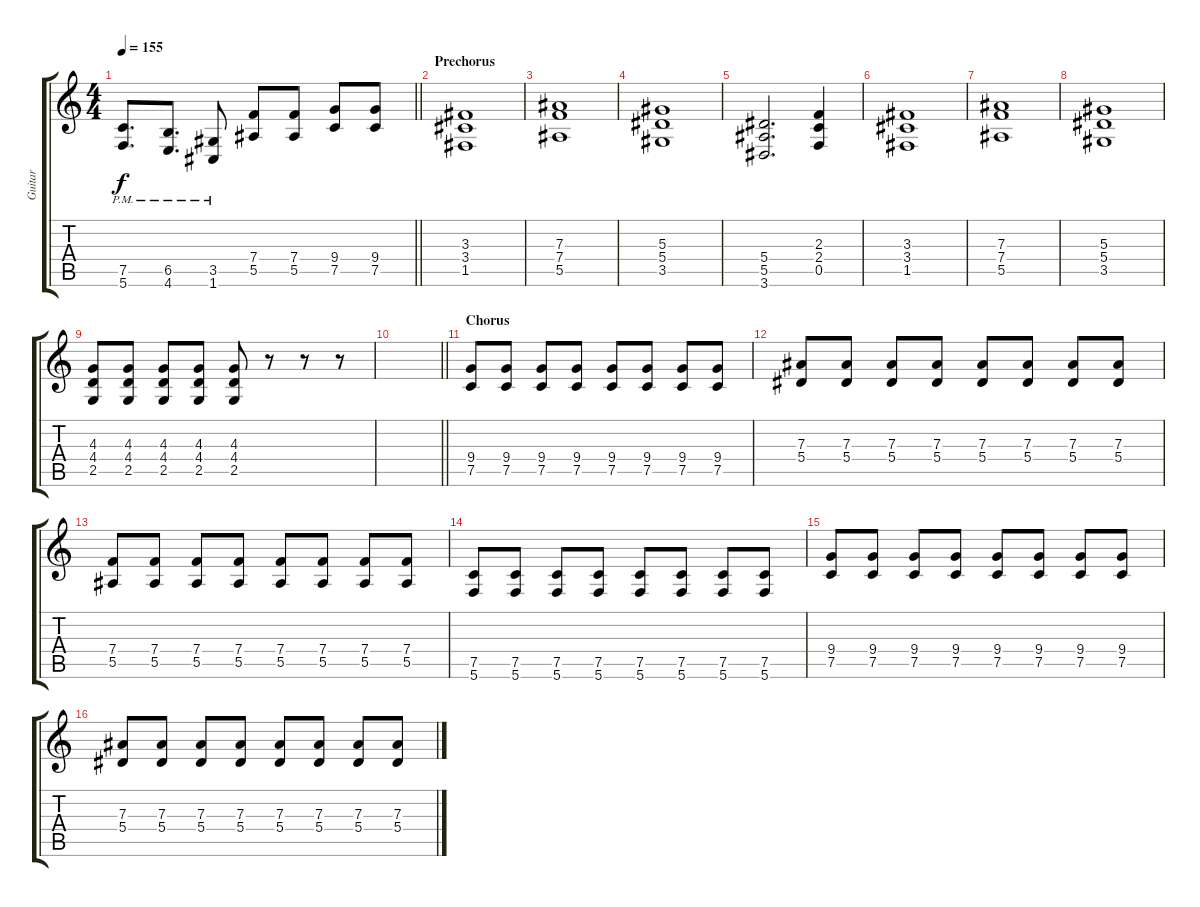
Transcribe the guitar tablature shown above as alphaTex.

\track ("Guitar" "Guitar") {instrument distortionguitar}
\staff {score tabs}
\tuning (C4 G3 Eb3 Bb2 F2 C2) {hide}
\ts (4 4)
\tempo 155
\clef g2
\barLineRight lightlight
\ks c
(7.5{pm} 5.6{pm}).8{d dy f} (6.5{pm} 4.6{pm}).8{d} (3.5{pm} 1.6{pm}).8 (7.4 5.5).8 (7.4 5.5).8 (9.4 7.5).8 (9.4 7.5).8 |
\section ("" "Prechorus")
(3.3 3.4 1.5).1 |
(7.3 7.4 5.5).1 |
(5.3 5.4 3.5).1 |
(5.4 5.5 3.6).2{d} (2.3 2.4 0.5).4 |
(3.3 3.4 1.5).1 |
(7.3 7.4 5.5).1 |
(5.3 5.4 3.5).1 |
(4.3 4.4 2.5).8 (4.3 4.4 2.5).8 (4.3 4.4 2.5).8 (4.3 4.4 2.5).8 (4.3 4.4 2.5).8 r.8 r.8 r.8 |
\barLineRight lightlight
|
\section ("" "Chorus")
(9.4 7.5).8 (9.4 7.5).8 (9.4 7.5).8 (9.4 7.5).8 (9.4 7.5).8 (9.4 7.5).8 (9.4 7.5).8 (9.4 7.5).8 |
(7.3 5.4).8 (7.3 5.4).8 (7.3 5.4).8 (7.3 5.4).8 (7.3 5.4).8 (7.3 5.4).8 (7.3 5.4).8 (7.3 5.4).8 |
(7.4 5.5).8 (7.4 5.5).8 (7.4 5.5).8 (7.4 5.5).8 (7.4 5.5).8 (7.4 5.5).8 (7.4 5.5).8 (7.4 5.5).8 |
(7.5 5.6).8 (7.5 5.6).8 (7.5 5.6).8 (7.5 5.6).8 (7.5 5.6).8 (7.5 5.6).8 (7.5 5.6).8 (7.5 5.6).8 |
(9.4 7.5).8 (9.4 7.5).8 (9.4 7.5).8 (9.4 7.5).8 (9.4 7.5).8 (9.4 7.5).8 (9.4 7.5).8 (9.4 7.5).8 |
(7.3 5.4).8 (7.3 5.4).8 (7.3 5.4).8 (7.3 5.4).8 (7.3 5.4).8 (7.3 5.4).8 (7.3 5.4).8 (7.3 5.4).8
